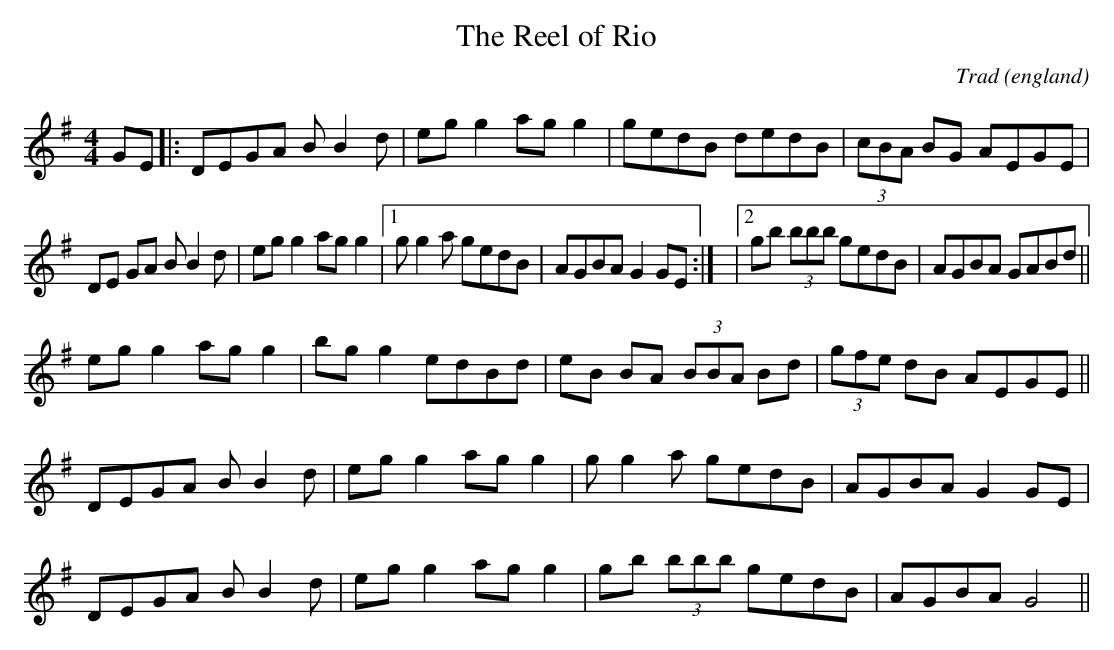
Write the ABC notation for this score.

X:1
T: Reel of Rio, The
O:england
C:Trad
M:4/4
K:G
GE |: DEGA B B2 d | eg g2 ag g2 | gedB dedB | (3cBA BG AEGE |
DE GA B B2 d | eg g2 ag g2 |[1g g2 a gedB | AGBA G2 GE:|\
|[2 gb (3bbb gedB | AGBA GABd ||
eg g2 ag g2 | bg g2 edBd | eB BA (3BBA Bd | (3gfe dB AEGE ||
DEGA B B2 d | egg2 agg2 | g g2 a gedB | AGBA G2 GE |
DEGA B B2 d | eg g2 ag g2 | gb (3bbb gedB | AGBA G4||
